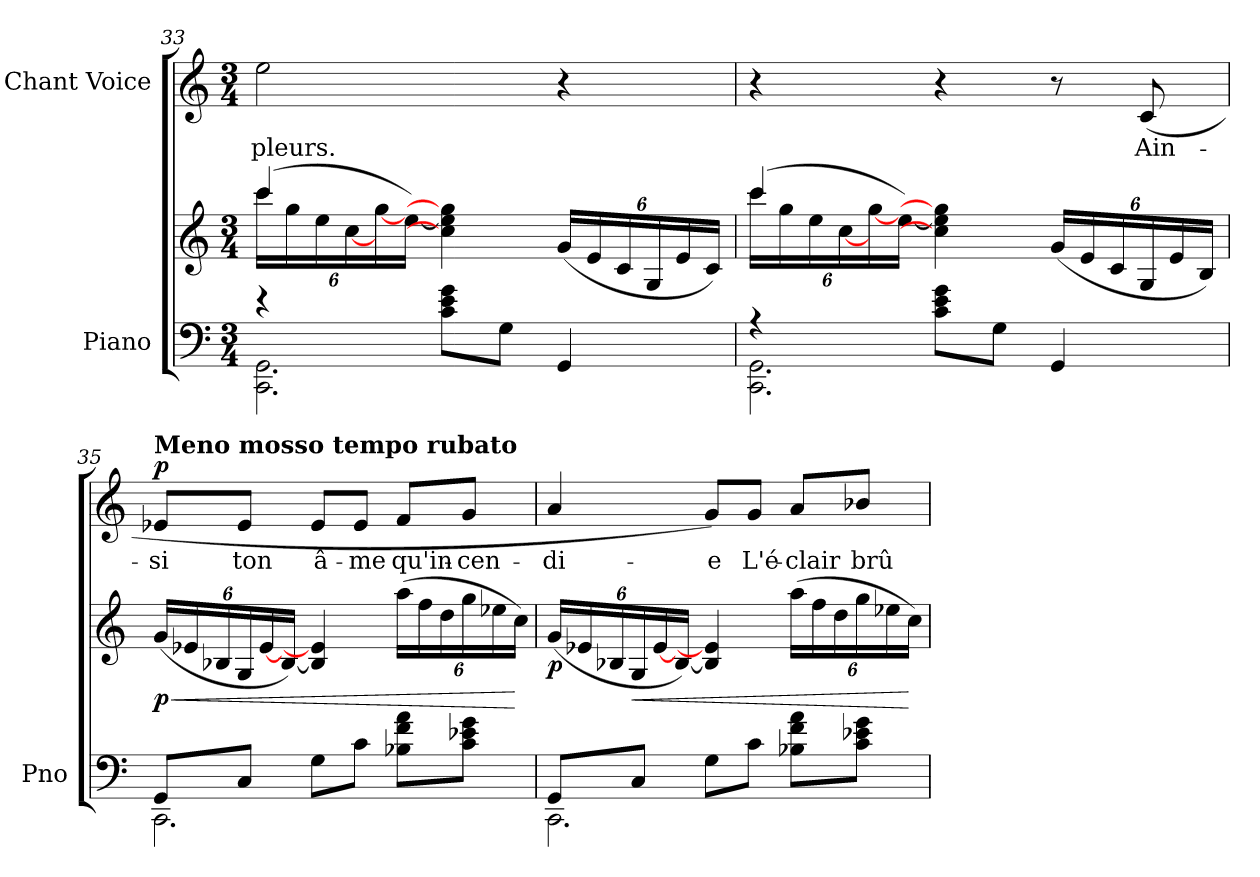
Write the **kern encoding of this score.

**kern	**kern	**dynam	**kern	**text	**dynam
*part2	*part2	*part2	*part1	*part1	*part1
*staff3	*staff2	*staff2/3	*staff1	*staff1	*staff1
*I"Piano	*	*	*I"Chant Voice	*	*
*I'Pno	*	*	*	*	*
*clefF4	*clefG2	*	*clefG2	*	*
*k[]	*k[]	*	*k[]	*	*
*M3/4	*M3/4	*	*M3/4	*	*
=33	=33	=33	=33	=33	=33
*^	*^	*	*	*	*
!	!	!	!	!LO:DY:b	!	!	!
!	!	!	!	!LO:DY:n=1:b	!	!	!
4r	2.CC\ 2.GG\	(4ccc/	24ccc\LL	pp other-dynamics	2ee\	pleurs.	.
.	.	.	24gg\	.	.	.	.
.	.	.	24ee\	.	.	.	.
.	.	.	[24cc\	.	.	.	.
.	.	.	[24gg\	.	.	.	.
.	.	.	[24ee\JJ)	.	.	.	.
8c\ 8e\ 8g\L	.	4ryy	4cc\] 4ee\] 4gg\]	.	.	.	.
8G\J	.	.	.	.	.	.	.
*	*	*	*Xbrackettup	*	*	*	*
4GG/	.	4ryy	(24g/LL	.	4r	.	.
.	.	.	24e/	.	.	.	.
.	.	.	24c/	.	.	.	.
.	.	.	24G/	.	.	.	.
.	.	.	24e/	.	.	.	.
.	.	.	24c/JJ)	.	.	.	.
=34	=34	=34	=34	=34	=34	=34	=34
*	*	*	*brackettup	*	*	*	*
4r	2.CC\ 2.GG\	(4ccc/	24ccc\LL	.	4r	.	.
.	.	.	24gg\	.	.	.	.
.	.	.	24ee\	.	.	.	.
.	.	.	[24cc\	.	.	.	.
.	.	.	[24gg\	.	.	.	.
.	.	.	[24ee\JJ)	.	.	.	.
8c\ 8e\ 8g\L	.	4ryy	4cc\] 4ee\] 4gg\]	.	4r	.	.
8G\J	.	.	.	.	.	.	.
*	*	*	*Xbrackettup	*	*	*	*
4GG/	.	4ryy	(24g/LL	.	8r	.	.
.	.	.	24e/	.	.	.	.
.	.	.	24c/	.	.	.	.
.	.	.	24G/	.	(8c/	Ain-	.
.	.	.	24e/	.	.	.	.
.	.	.	24B/JJ)	.	.	.	.
=35	=35	=35	=35	=35	=35	=35	=35
!	!	!	!	!	!LO:TX:a:B:t=Meno mosso tempo rubato	!	!
!	!	!	!	!LO:HP:b	!	!	!
!	!	!	!	!LO:DY:n=1:b	!	!	!LO:DY:b
*	*	*v	*v	*	*	*	*
8GG/L	2.CC\	(24g/LL	< p	8e-X/L	-si	p
.	.	24e-X/	.	.	.	.
.	.	24B-X/	.	.	.	.
8C/J	.	24G/	.	8e-/J	ton	.
.	.	[24e-/	.	.	.	.
.	.	[24B-/JJ)	.	.	.	.
8G\L	.	4B-/] 4e-/]	.	8e-/L	â-	.
8c\J	.	.	.	8e-/J	-me	.
*	*	*brackettup	*	*	*	*
8B-X\ 8f\ 8a\L	.	(24aa\LL	.	8f/L	qu'in-	.
.	.	24ff\	.	.	.	.
.	.	24dd\	.	.	.	.
8c\ 8e-X\ 8g\J	.	24gg\	.	8g/J	-cen-	.
.	.	24ee-X\	.	.	.	.
.	.	24cc\JJ)	[	.	.	.
=36	=36	=36	=36	=36	=36	=36
*	*	*Xbrackettup	*	*	*	*
!	!	!	!LO:DY:b	!	!	!
8GG/L	2.CC\	(24g/LL	p	4a/	-di-	.
.	.	24e-X/	.	.	.	.
.	.	24B-X/	.	.	.	.
!	!	!	!LO:HP:b	!	!	!
8C/J	.	24G/	<	.	.	.
.	.	[24e-/	.	.	.	.
.	.	[24B-/JJ)	.	.	.	.
8G\L	.	4B-/] 4e-/]	.	8g/L)	-e	.
8c\J	.	.	.	8g/J	L'é-	.
*	*	*brackettup	*	*	*	*
8B-X\ 8f\ 8a\L	.	(24aa\LL	.	8a/L	-clair	.
.	.	24ff\	.	.	.	.
.	.	24dd\	.	.	.	.
8c\ 8e-X\ 8g\J	.	24gg\	.	8b-X/J	brû-	.
.	.	24ee-X\	.	.	.	.
.	.	24cc\JJ)	[	.	.	.
*v	*v	*	*	*	*	*
=	=	=	=	=	=
*-	*-	*-	*-	*-	*-
